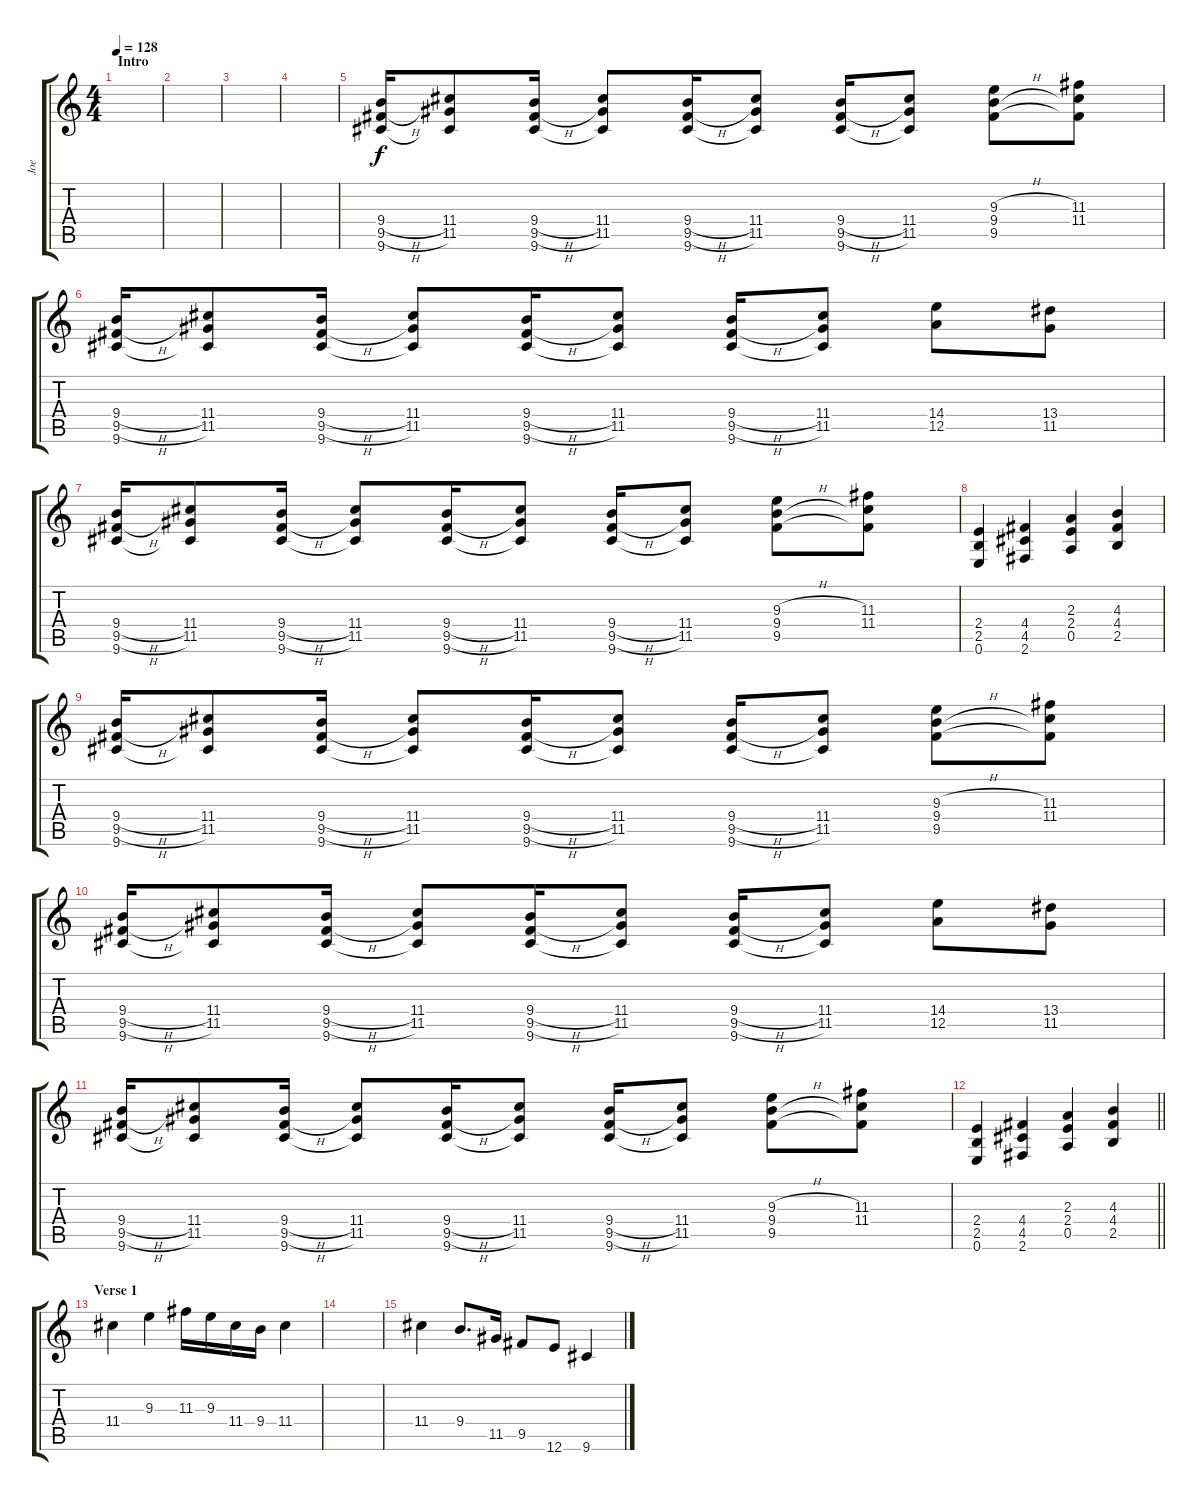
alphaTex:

\track ("Joe" "Joe") {instrument distortionguitar}
\staff {score tabs}
\tuning (E4 B3 G3 D3 A2 E2) {hide}
\ts (4 4)
\section ("" "Intro")
\tempo 128
\clef g2
\ks c
|
|
|
|
(9.4{h} 9.5{h} 9.6).16 (11.4 11.5 9.6{t}).8 (9.4{h} 9.5{h} 9.6).16 (11.4 11.5 9.6{t}).8 (9.4{h} 9.5{h} 9.6).16 (11.4 11.5 9.6{t}).8 (9.4{h} 9.5{h} 9.6).16 (11.4 11.5 9.6{t}).8 (9.3{h} 9.4{h} 9.5).8 (11.3 11.4 9.5{t}).8 |
(9.4{h} 9.5{h} 9.6).16 (11.4 11.5 9.6{t}).8 (9.4{h} 9.5{h} 9.6).16 (11.4 11.5 9.6{t}).8 (9.4{h} 9.5{h} 9.6).16 (11.4 11.5 9.6{t}).8 (9.4{h} 9.5{h} 9.6).16 (11.4 11.5 9.6{t}).8 (14.4 12.5).8 (13.4 11.5).8 |
(9.4{h} 9.5{h} 9.6).16 (11.4 11.5 9.6{t}).8 (9.4{h} 9.5{h} 9.6).16 (11.4 11.5 9.6{t}).8 (9.4{h} 9.5{h} 9.6).16 (11.4 11.5 9.6{t}).8 (9.4{h} 9.5{h} 9.6).16 (11.4 11.5 9.6{t}).8 (9.3{h} 9.4{h} 9.5).8 (11.3 11.4 9.5{t}).8 |
(2.4 2.5 0.6).4 (4.4 4.5 2.6).4 (2.3 2.4 0.5).4 (4.3 4.4 2.5).4 |
(9.4{h} 9.5{h} 9.6).16 (11.4 11.5 9.6{t}).8 (9.4{h} 9.5{h} 9.6).16 (11.4 11.5 9.6{t}).8 (9.4{h} 9.5{h} 9.6).16 (11.4 11.5 9.6{t}).8 (9.4{h} 9.5{h} 9.6).16 (11.4 11.5 9.6{t}).8 (9.3{h} 9.4{h} 9.5).8 (11.3 11.4 9.5{t}).8 |
(9.4{h} 9.5{h} 9.6).16 (11.4 11.5 9.6{t}).8 (9.4{h} 9.5{h} 9.6).16 (11.4 11.5 9.6{t}).8 (9.4{h} 9.5{h} 9.6).16 (11.4 11.5 9.6{t}).8 (9.4{h} 9.5{h} 9.6).16 (11.4 11.5 9.6{t}).8 (14.4 12.5).8 (13.4 11.5).8 |
(9.4{h} 9.5{h} 9.6).16 (11.4 11.5 9.6{t}).8 (9.4{h} 9.5{h} 9.6).16 (11.4 11.5 9.6{t}).8 (9.4{h} 9.5{h} 9.6).16 (11.4 11.5 9.6{t}).8 (9.4{h} 9.5{h} 9.6).16 (11.4 11.5 9.6{t}).8 (9.3{h} 9.4{h} 9.5).8 (11.3 11.4 9.5{t}).8 |
\barLineRight lightlight
(2.4 2.5 0.6).4 (4.4 4.5 2.6).4 (2.3 2.4 0.5).4 (4.3 4.4 2.5).4 |
\section ("" "Verse 1")
11.4.4 9.3.4 11.3.16 9.3.16 11.4.16 9.4.16 11.4.4 |
|
11.4.4 9.4.8{d} 11.5.16 9.5.8 12.6.8 9.6.4
